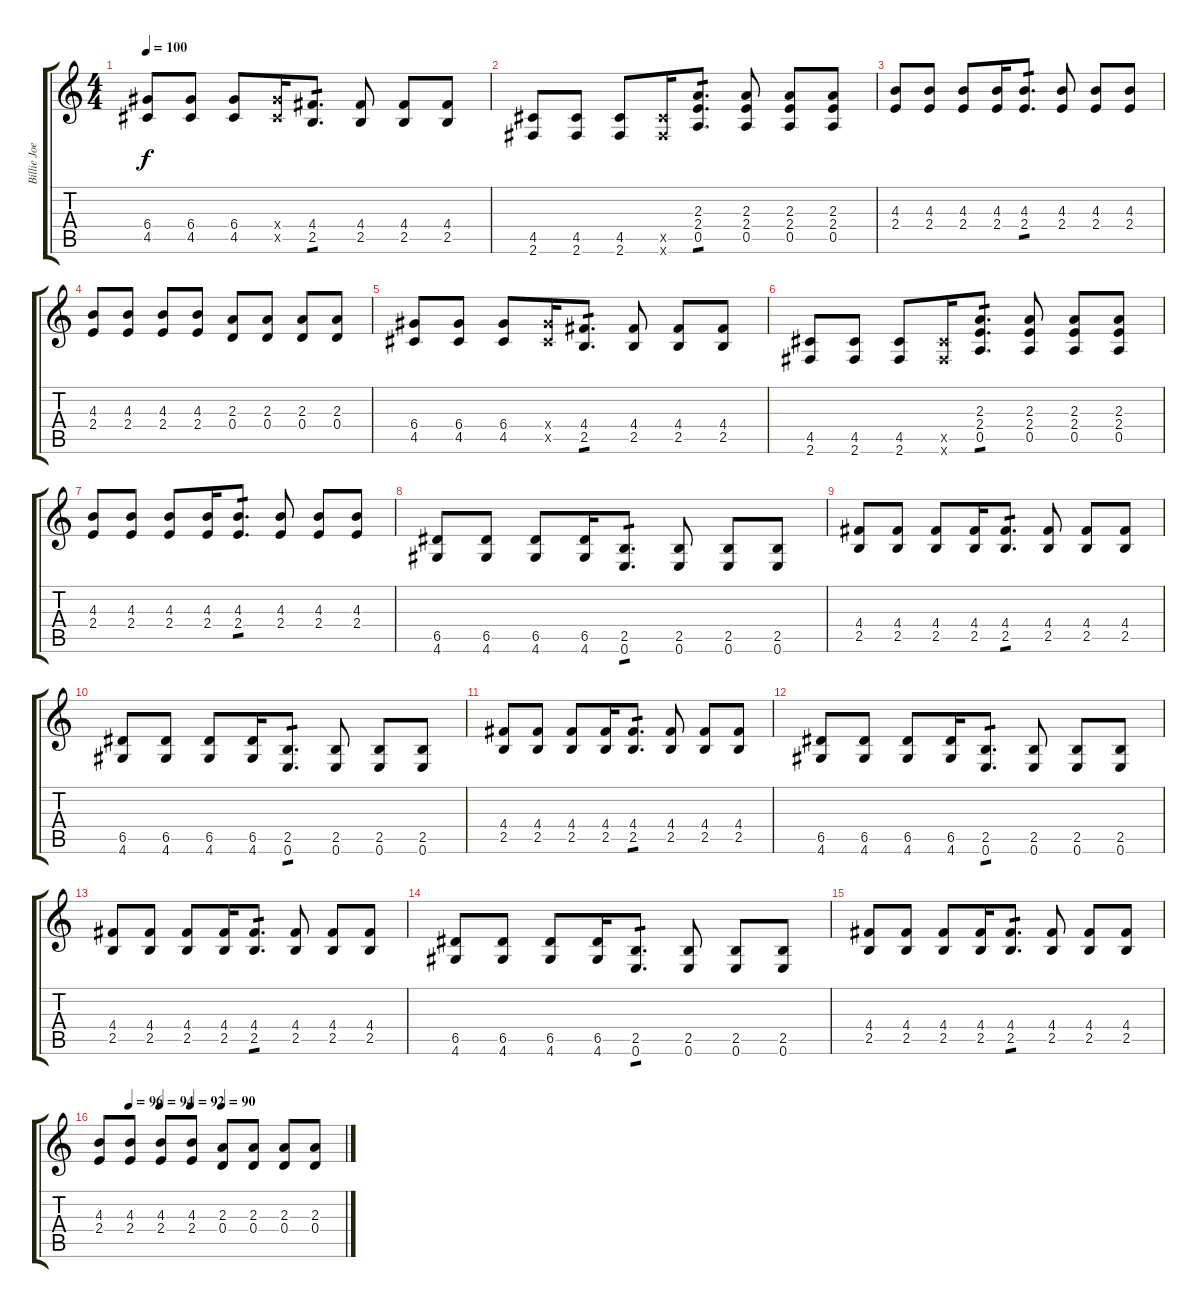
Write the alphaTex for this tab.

\track ("Billie Joe" "Billie Joe") {instrument overdrivenguitar}
\staff {score tabs}
\tuning (E4 B3 G3 D3 A2 E2) {hide}
\ts (4 4)
\tempo 100
\clef g2
\ks c
(6.4 4.5).8{dy f} (6.4 4.5).8 (6.4 4.5).8 (6.4{x} 4.5{x}).16 (4.4 2.5).8{d tp 1} (4.4 2.5).8 (4.4 2.5).8 (4.4 2.5).8 |
(4.5 2.6).8 (4.5 2.6).8 (4.5 2.6).8 (4.5{x} 2.6{x}).16 (2.3 2.4 0.5).8{d tp 1} (2.3 2.4 0.5).8 (2.3 2.4 0.5).8 (2.3 2.4 0.5).8 |
(4.3 2.4).8 (4.3 2.4).8 (4.3 2.4).8 (4.3 2.4).16 (4.3 2.4).8{d tp 1} (4.3 2.4).8 (4.3 2.4).8 (4.3 2.4).8 |
(4.3 2.4).8 (4.3 2.4).8 (4.3 2.4).8 (4.3 2.4).8 (2.3 0.4).8 (2.3 0.4).8 (2.3 0.4).8 (2.3 0.4).8 |
(6.4 4.5).8 (6.4 4.5).8 (6.4 4.5).8 (6.4{x} 4.5{x}).16 (4.4 2.5).8{d tp 1} (4.4 2.5).8 (4.4 2.5).8 (4.4 2.5).8 |
(4.5 2.6).8 (4.5 2.6).8 (4.5 2.6).8 (4.5{x} 2.6{x}).16 (2.3 2.4 0.5).8{d tp 1} (2.3 2.4 0.5).8 (2.3 2.4 0.5).8 (2.3 2.4 0.5).8 |
(4.3 2.4).8 (4.3 2.4).8 (4.3 2.4).8 (4.3 2.4).16 (4.3 2.4).8{d tp 1} (4.3 2.4).8 (4.3 2.4).8 (4.3 2.4).8 |
(6.5 4.6).8 (6.5 4.6).8 (6.5 4.6).8 (6.5 4.6).16 (2.5 0.6).8{d tp 1} (2.5 0.6).8 (2.5 0.6).8 (2.5 0.6).8 |
(4.4 2.5).8 (4.4 2.5).8 (4.4 2.5).8 (4.4 2.5).16 (4.4 2.5).8{d tp 1} (4.4 2.5).8 (4.4 2.5).8 (4.4 2.5).8 |
(6.5 4.6).8 (6.5 4.6).8 (6.5 4.6).8 (6.5 4.6).16 (2.5 0.6).8{d tp 1} (2.5 0.6).8 (2.5 0.6).8 (2.5 0.6).8 |
(4.4 2.5).8 (4.4 2.5).8 (4.4 2.5).8 (4.4 2.5).16 (4.4 2.5).8{d tp 1} (4.4 2.5).8 (4.4 2.5).8 (4.4 2.5).8 |
(6.5 4.6).8 (6.5 4.6).8 (6.5 4.6).8 (6.5 4.6).16 (2.5 0.6).8{d tp 1} (2.5 0.6).8 (2.5 0.6).8 (2.5 0.6).8 |
(4.4 2.5).8 (4.4 2.5).8 (4.4 2.5).8 (4.4 2.5).16 (4.4 2.5).8{d tp 1} (4.4 2.5).8 (4.4 2.5).8 (4.4 2.5).8 |
(6.5 4.6).8 (6.5 4.6).8 (6.5 4.6).8 (6.5 4.6).16 (2.5 0.6).8{d tp 1} (2.5 0.6).8 (2.5 0.6).8 (2.5 0.6).8 |
(4.4 2.5).8 (4.4 2.5).8 (4.4 2.5).8 (4.4 2.5).16 (4.4 2.5).8{d tp 1} (4.4 2.5).8 (4.4 2.5).8 (4.4 2.5).8 |
\tempo (96 0.125)
\tempo (94 0.25)
\tempo (92 0.375)
\tempo (90 0.5)
(4.3 2.4).8 (4.3 2.4).8 (4.3 2.4).8 (4.3 2.4).8 (2.3 0.4).8 (2.3 0.4).8 (2.3 0.4).8 (2.3 0.4).8
